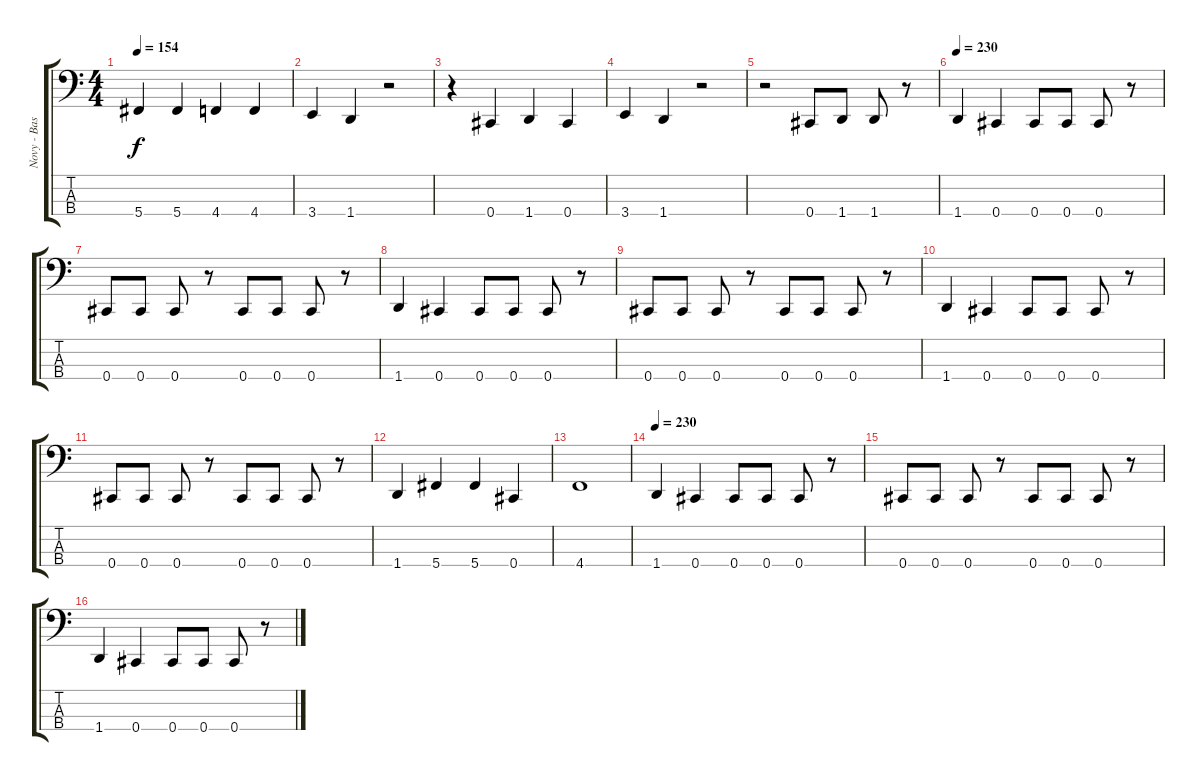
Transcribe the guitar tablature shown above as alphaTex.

\track ("Novy - Bass" "Novy - Bas") {instrument electricbasspick}
\staff {score tabs}
\tuning (E2 B1 Gb1 Db1) {hide}
\ts (4 4)
\tempo 154
\clef f4
\ks c
5.4.4{dy f} 5.4.4 4.4.4 4.4.4 |
3.4.4 1.4.4 r.2 |
r.4 0.4.4 1.4.4 0.4.4 |
3.4.4 1.4.4 r.2 |
r.2 0.4.8 1.4.8 1.4.8 r.8 |
\tempo 230
1.4.4 0.4.4 0.4.8 0.4.8 0.4.8 r.8 |
0.4.8 0.4.8 0.4.8 r.8 0.4.8 0.4.8 0.4.8 r.8 |
1.4.4 0.4.4 0.4.8 0.4.8 0.4.8 r.8 |
0.4.8 0.4.8 0.4.8 r.8 0.4.8 0.4.8 0.4.8 r.8 |
1.4.4 0.4.4 0.4.8 0.4.8 0.4.8 r.8 |
0.4.8 0.4.8 0.4.8 r.8 0.4.8 0.4.8 0.4.8 r.8 |
1.4.4 5.4.4 5.4.4 0.4.4 |
4.4.1 |
\tempo 230
1.4.4 0.4.4 0.4.8 0.4.8 0.4.8 r.8 |
0.4.8 0.4.8 0.4.8 r.8 0.4.8 0.4.8 0.4.8 r.8 |
1.4.4 0.4.4 0.4.8 0.4.8 0.4.8 r.8
